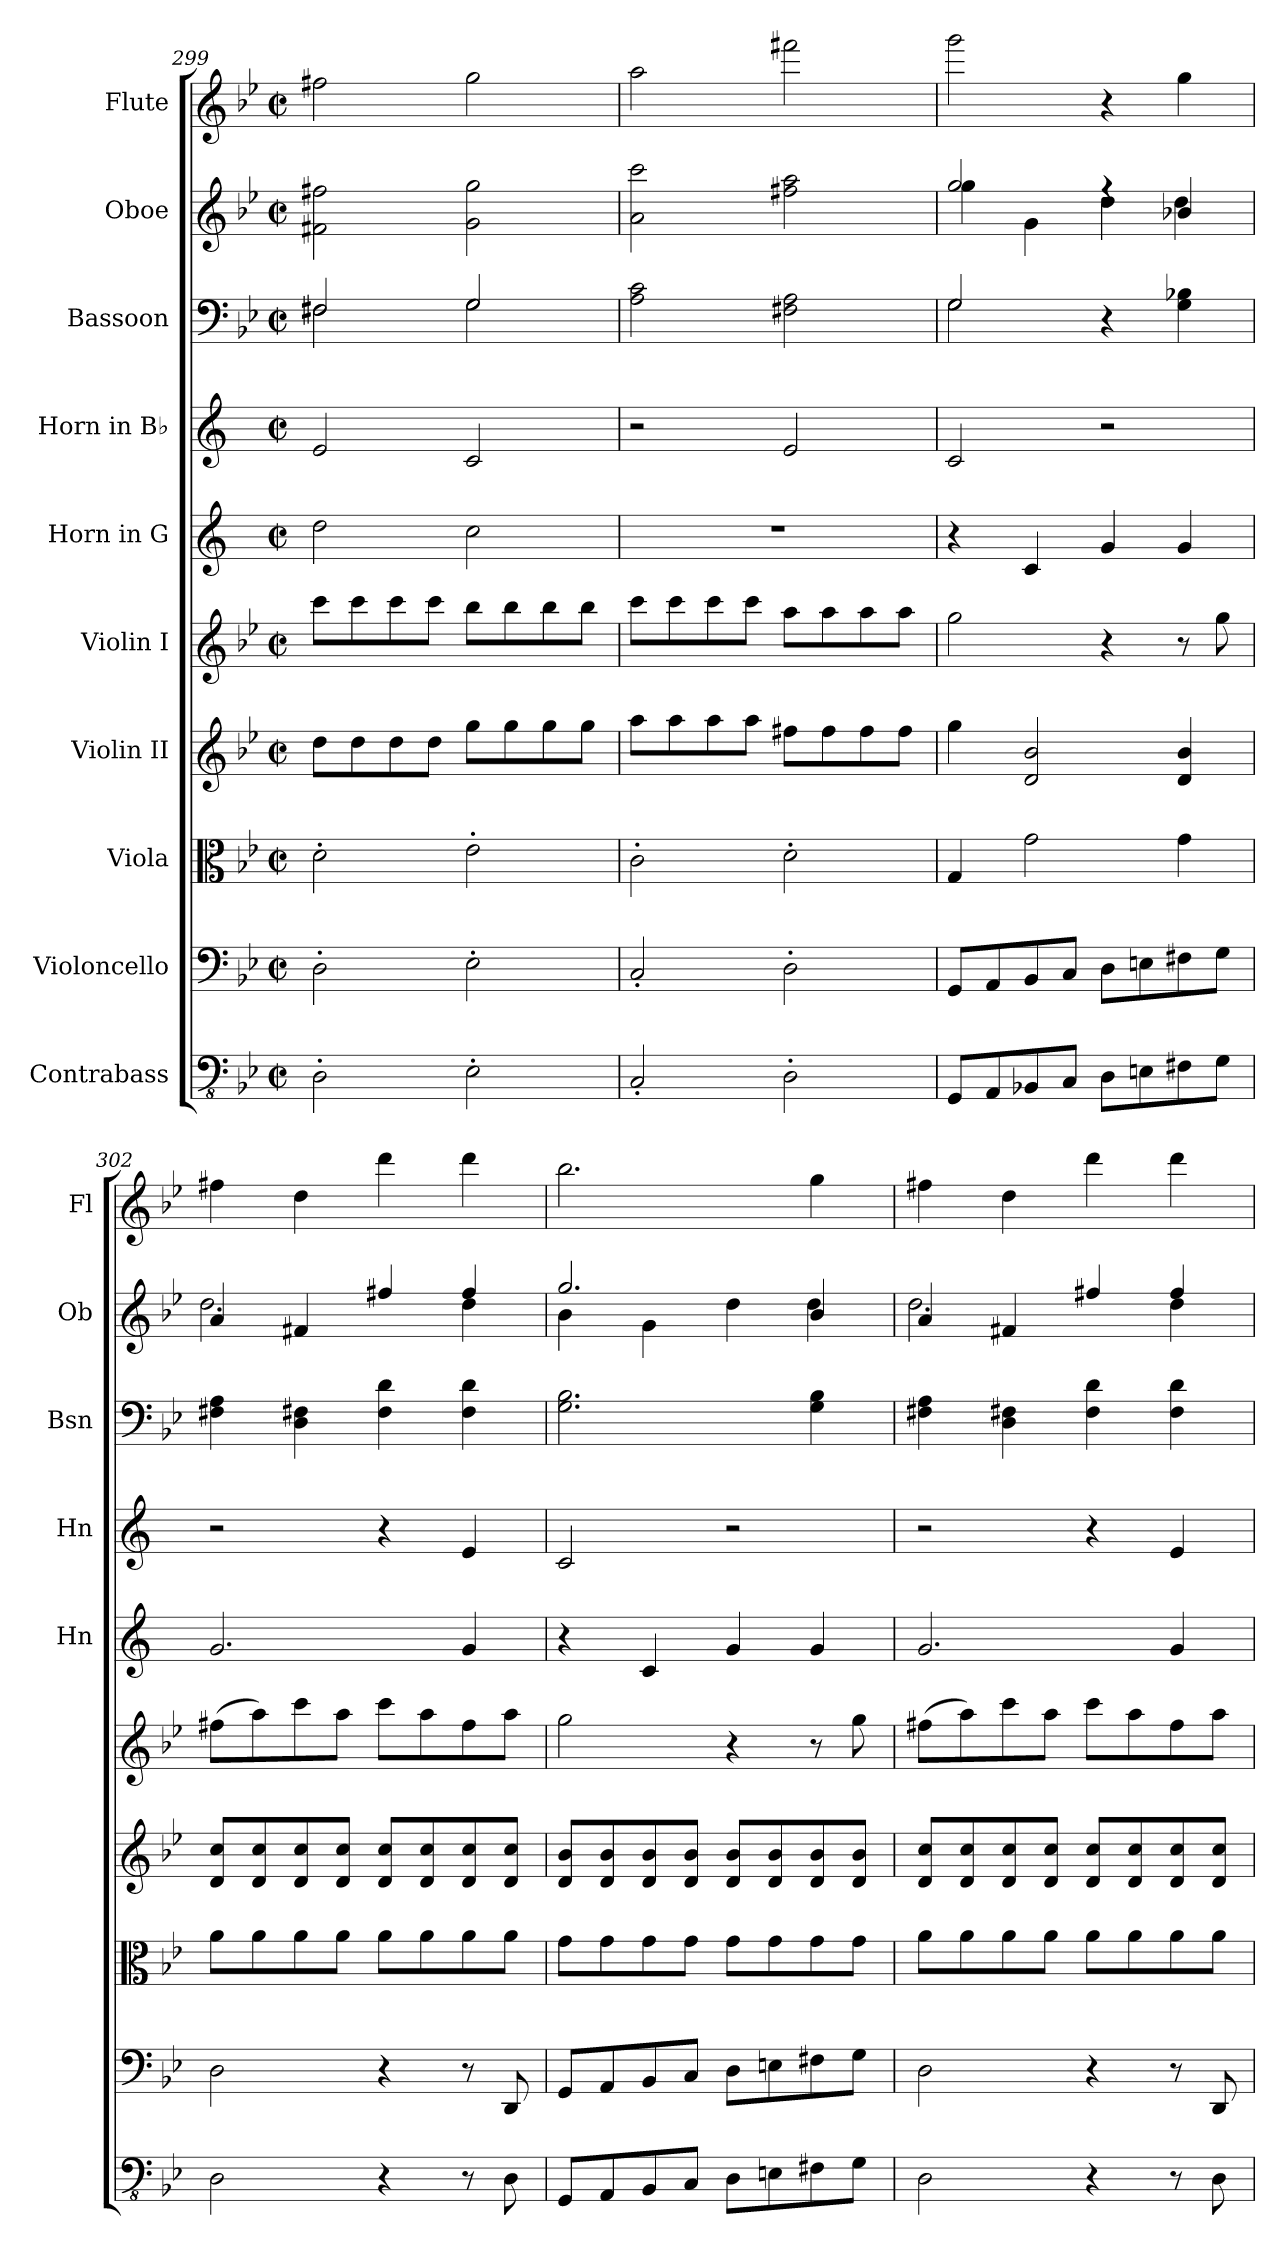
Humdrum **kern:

**kern	**kern	**kern	**kern	**kern	**kern	**kern	**kern	**kern	**kern
*part10	*part9	*part8	*part7	*part6	*part5	*part4	*part3	*part2	*part1
*staff10	*staff9	*staff8	*staff7	*staff6	*staff5	*staff4	*staff3	*staff2	*staff1
*I"Contrabass	*I"Violoncello	*I"Viola	*I"Violin II	*I"Violin I	*I"Horn in G	*I"Horn in B♭	*I"Bassoon	*I"Oboe	*I"Flute
*	*	*	*	*	*I'Hn	*I'Hn	*I'Bsn	*I'Ob	*I'Fl
*clefFv4	*clefF4	*clefC3	*clefG2	*clefG2	*clefG2	*clefG2	*clefF4	*clefG2	*clefG2
*	*	*	*	*	*ITrd3c5	*ITrd1c2	*	*	*
*k[b-e-]	*k[b-e-]	*k[b-e-]	*k[b-e-]	*k[b-e-]	*k[f#]	*k[b-e-]	*k[b-e-]	*k[b-e-]	*k[b-e-]
*M2/2	*M2/2	*M2/2	*M2/2	*M2/2	*M2/2	*M2/2	*M2/2	*M2/2	*M2/2
*met(c|)	*met(c|)	*met(c|)	*met(c|)	*met(c|)	*met(c|)	*met(c|)	*met(c|)	*met(c|)	*met(c|)
=299	=299	=299	=299	=299	=299	=299	=299	=299	=299
*	*	*	*	*	*	*	*^	*	*
2DD'\	2D'\	2d'\	8dd\L	8ccc\L	2a\	2d/	2F#X/	2F#\	2f#X\ 2ff#X\	2ff#X\
.	.	.	8dd\	8ccc\	.	.	.	.	.	.
.	.	.	8dd\	8ccc\	.	.	.	.	.	.
.	.	.	8dd\J	8ccc\J	.	.	.	.	.	.
2EE-'\	2E-'\	2e-'\	8gg\L	8bb-\L	2g\	2B-/	2G/	2G\	2g\ 2gg\	2gg\
.	.	.	8gg\	8bb-\	.	.	.	.	.	.
.	.	.	8gg\	8bb-\	.	.	.	.	.	.
.	.	.	8gg\J	8bb-\J	.	.	.	.	.	.
*	*	*	*	*	*	*	*v	*v	*	*
=300	=300	=300	=300	=300	=300	=300	=300	=300	=300
2CC'/	2C'/	2c'\	8aa\L	8ccc\L	1r	2r	2A\ 2c\	2a\ 2ccc\	2aa\
.	.	.	8aa\	8ccc\	.	.	.	.	.
.	.	.	8aa\	8ccc\	.	.	.	.	.
.	.	.	8aa\J	8ccc\J	.	.	.	.	.
2DD'\	2D'\	2d'\	8ff#X\L	8aa\L	.	2d/	2F#X\ 2A\	2ff#X\ 2aa\	2fff#X\
.	.	.	8ff#\	8aa\	.	.	.	.	.
.	.	.	8ff#\	8aa\	.	.	.	.	.
.	.	.	8ff#\J	8aa\J	.	.	.	.	.
=301	=301	=301	=301	=301	=301	=301	=301	=301	=301
*	*	*	*	*	*	*	*^	*^	*
8GGG/L	8GG/L	4G/	4gg\	2gg\	4r	2B-/	2G/	2G\	2gg/	4gg\	2ggg\
8AAA/	8AA/	.	.	.	.	.	.	.	.	.	.
8BBB-X/	8BB-/	2g\	2d/ 2b-/	.	4G/	.	.	.	.	4g\	.
8CC/J	8C/J	.	.	.	.	.	.	.	.	.	.
8DD\L	8D\L	.	.	4r	4d/	2r	4r	4rAyy	4rff	4dd\	4r
8EEn\	8En\	.	.	.	.	.	.	.	.	.	.
8FF#X\	8F#X\	4g\	4d/ 4b-/	8r	4d/	.	4G\ 4B-X\	4rAyy	4b-X/	4dd\	4gg\
8GG\J	8G\J	.	.	8gg\	.	.	.	.	.	.	.
*	*	*	*	*	*	*	*v	*v	*	*	*
=302	=302	=302	=302	=302	=302	=302	=302	=302	=302	=302
2DD\	2D\	8a\L	8d/ 8cc/L	(>8ff#X\L	2.d/	2r	4F#X\ 4A\	4a/	2.dd\	4ff#X\
.	.	8a\	8d/ 8cc/	8aa\)	.	.	.	.	.	.
.	.	8a\	8d/ 8cc/	8ccc\	.	.	4D\ 4F#X\	4f#X/	.	4dd\
.	.	8a\J	8d/ 8cc/J	8aa\J	.	.	.	.	.	.
4r	4r	8a\L	8d/ 8cc/L	8ccc\L	.	4r	4F#\ 4d\	4ff#X/	.	4ddd\
.	.	8a\	8d/ 8cc/	8aa\	.	.	.	.	.	.
8r	8r	8a\	8d/ 8cc/	8ff#\	4d/	4d/	4F#\ 4d\	4ff#/	4dd\	4ddd\
8DD\	8DD/	8a\J	8d/ 8cc/J	8aa\J	.	.	.	.	.	.
=303	=303	=303	=303	=303	=303	=303	=303	=303	=303	=303
8GGG/L	8GG/L	8g\L	8d/ 8b-/L	2gg\	4r	2B-/	2.G\ 2.B-\	2.gg/	4b-\	2.bb-\
8AAA/	8AA/	8g\	8d/ 8b-/	.	.	.	.	.	.	.
8BBB-/	8BB-/	8g\	8d/ 8b-/	.	4G/	.	.	.	4g\	.
8CC/J	8C/J	8g\J	8d/ 8b-/J	.	.	.	.	.	.	.
8DD\L	8D\L	8g\L	8d/ 8b-/L	4r	4d/	2r	.	.	4dd\	.
8EEn\	8En\	8g\	8d/ 8b-/	.	.	.	.	.	.	.
8FF#X\	8F#X\	8g\	8d/ 8b-/	8r	4d/	.	4G\ 4B-\	4b-/	4dd\	4gg\
8GG\J	8G\J	8g\J	8d/ 8b-/J	8gg\	.	.	.	.	.	.
=304	=304	=304	=304	=304	=304	=304	=304	=304	=304	=304
2DD\	2D\	8a\L	8d/ 8cc/L	(>8ff#X\L	2.d/	2r	4F#X\ 4A\	4a/	2.dd\	4ff#X\
.	.	8a\	8d/ 8cc/	8aa\)	.	.	.	.	.	.
.	.	8a\	8d/ 8cc/	8ccc\	.	.	4D\ 4F#X\	4f#X/	.	4dd\
.	.	8a\J	8d/ 8cc/J	8aa\J	.	.	.	.	.	.
4r	4r	8a\L	8d/ 8cc/L	8ccc\L	.	4r	4F#\ 4d\	4ff#X/	.	4ddd\
.	.	8a\	8d/ 8cc/	8aa\	.	.	.	.	.	.
8r	8r	8a\	8d/ 8cc/	8ff#\	4d/	4d/	4F#\ 4d\	4ff#/	4dd\	4ddd\
8DD\	8DD/	8a\J	8d/ 8cc/J	8aa\J	.	.	.	.	.	.
*	*	*	*	*	*	*	*	*v	*v	*
=	=	=	=	=	=	=	=	=	=
*-	*-	*-	*-	*-	*-	*-	*-	*-	*-
